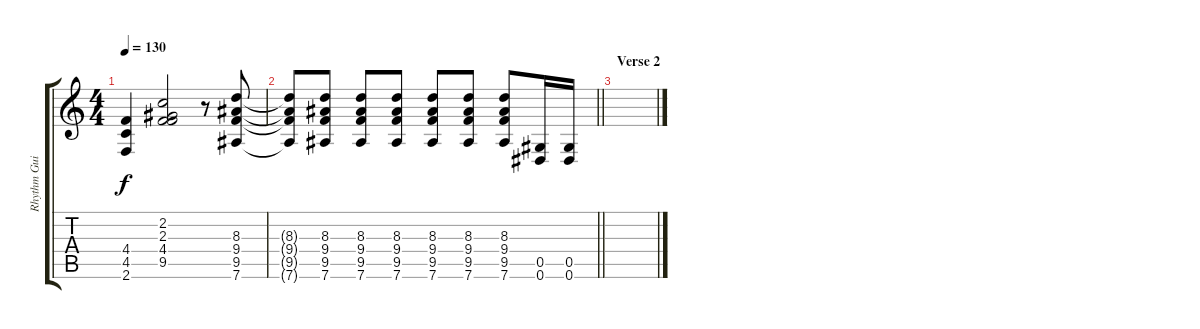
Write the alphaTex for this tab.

\track ("Rhythm Guitar" "Rhythm Gui") {instrument acousticguitarsteel}
\staff {score tabs}
\tuning (Eb4 Bb3 Gb3 Db3 Ab2 Eb2) {hide}
\ts (4 4)
\tempo 130
\clef g2
\ks c
(4.4 4.5 2.6).4{dy f} (2.2 2.3 4.4 9.5).2 r.8 (8.3 9.4 9.5 7.6).8 |
\barLineRight lightlight
(8.3{t} 9.4{t} 9.5{t} 7.6{t}).8 (8.3 9.4 9.5 7.6).8 (8.3 9.4 9.5 7.6).8 (8.3 9.4 9.5 7.6).8 (8.3 9.4 9.5 7.6).8 (8.3 9.4 9.5 7.6).8 (8.3 9.4 9.5 7.6).8 (0.5 0.6).16 (0.5 0.6).16 |
\section ("" "Verse 2")
